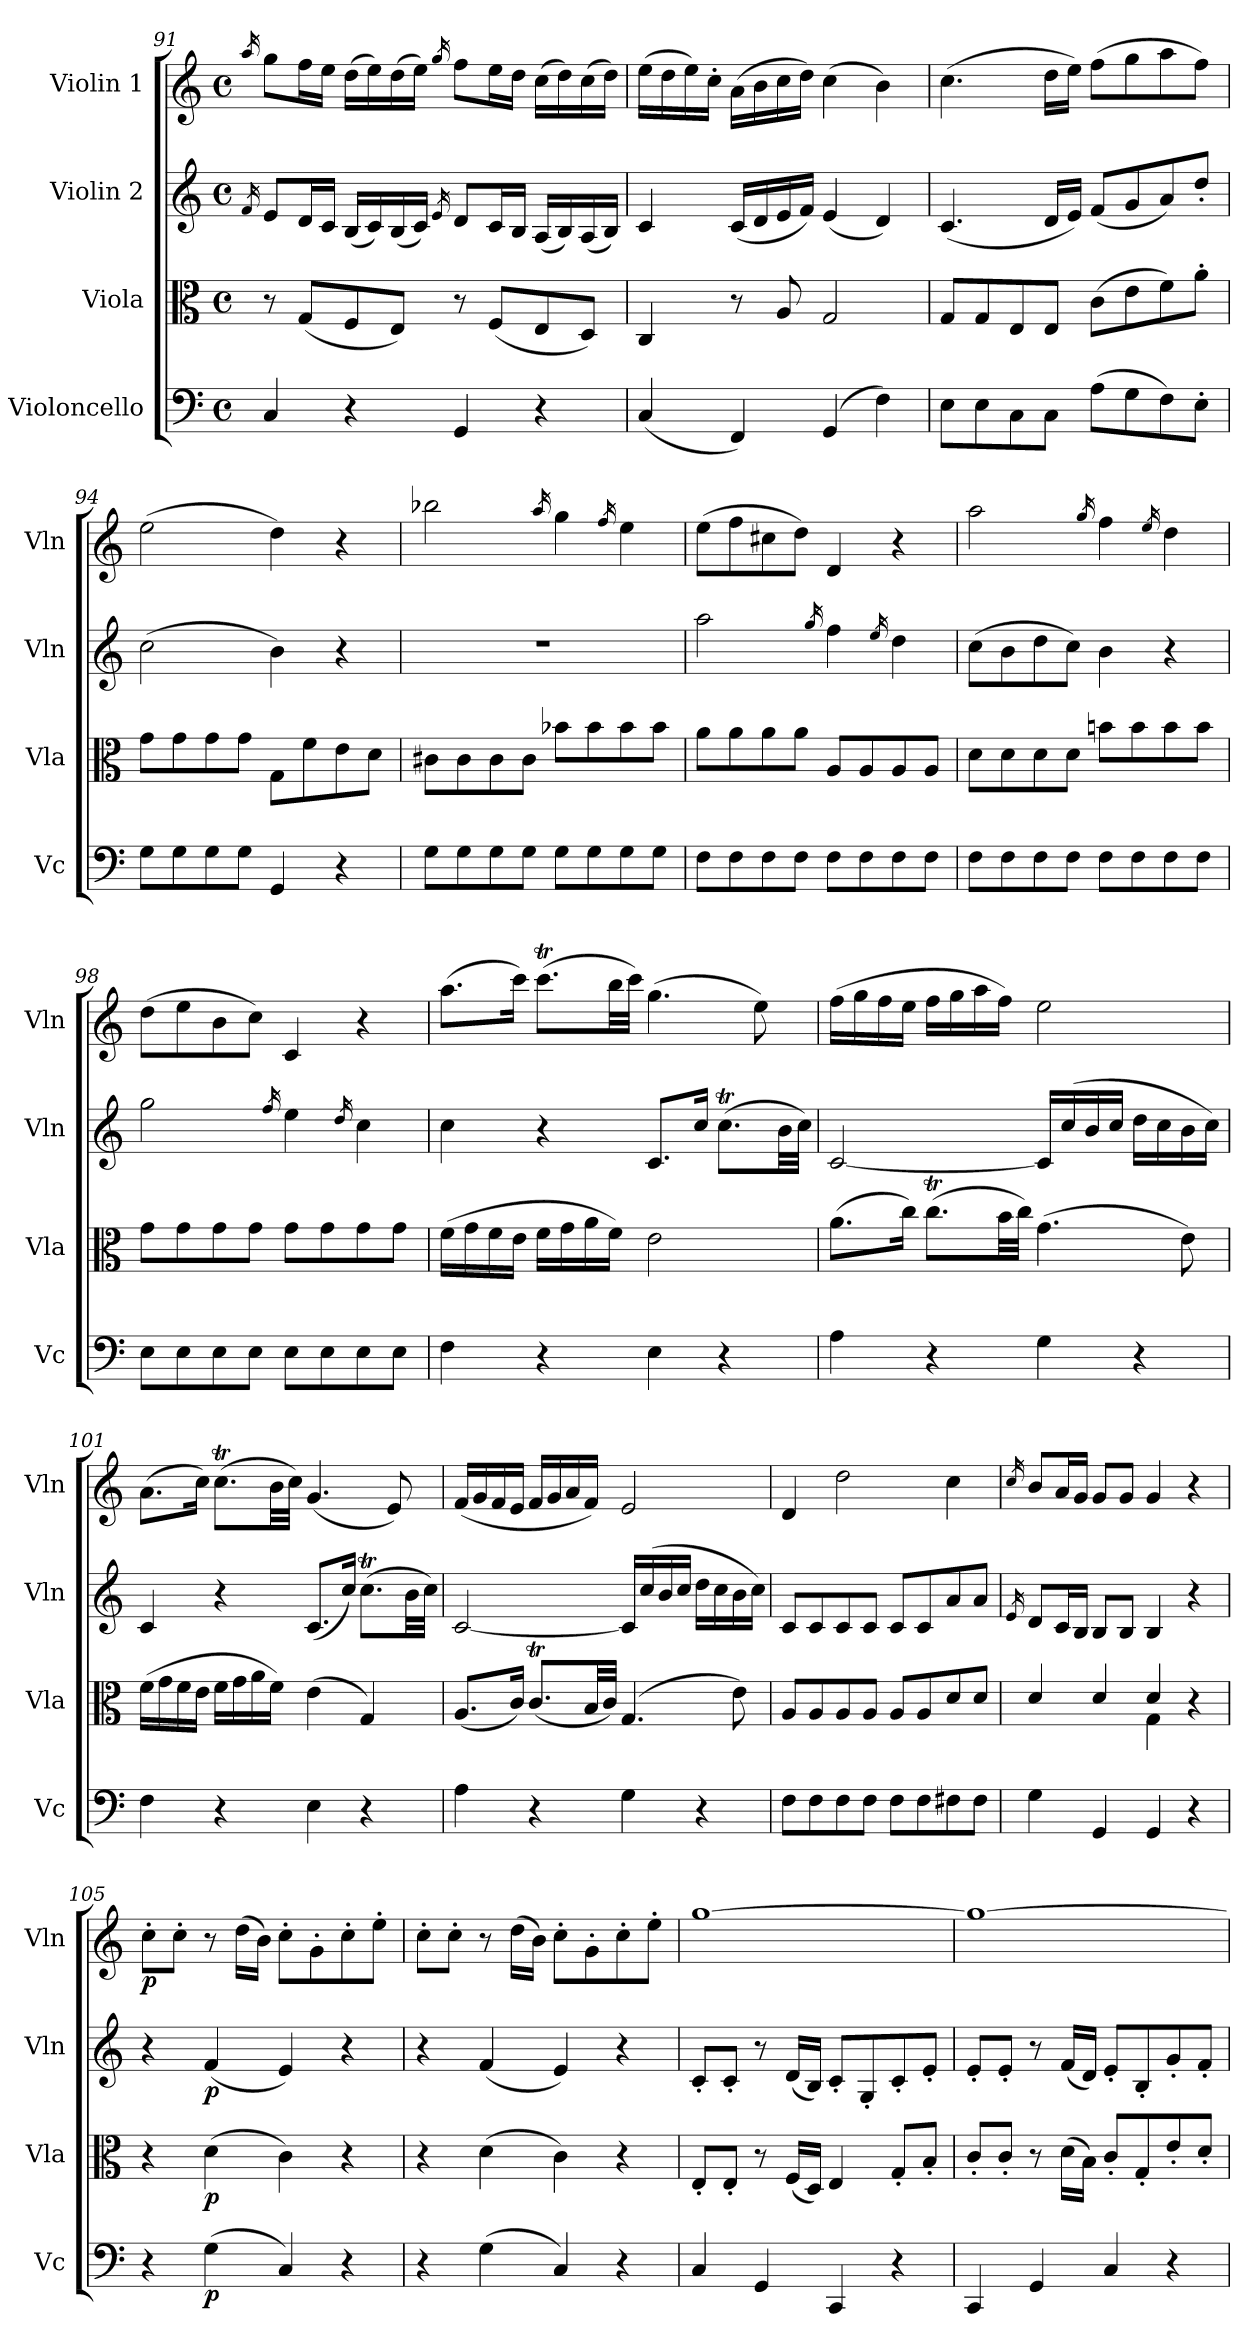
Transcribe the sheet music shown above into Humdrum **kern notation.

**kern	**dynam	**kern	**dynam	**kern	**dynam	**kern	**dynam
*part4	*part4	*part3	*part3	*part2	*part2	*part1	*part1
*staff4	*staff4	*staff3	*staff3	*staff2	*staff2	*staff1	*staff1
*I"Violoncello	*	*I"Viola	*	*I"Violin 2	*	*I"Violin 1	*
*I'Vc	*	*I'Vla	*	*I'Vln	*	*I'Vln	*
*clefF4	*	*clefC3	*	*clefG2	*	*clefG2	*
*k[]	*	*k[]	*	*k[]	*	*k[]	*
*M4/4	*	*M4/4	*	*M4/4	*	*M4/4	*
*met(c)	*	*met(c)	*	*met(c)	*	*met(c)	*
=91	=91	=91	=91	=91	=91	=91	=91
.	.	.	.	16qf/	.	16qaa/	.
4C/	.	8r	.	8e/L	.	8gg\L	.
.	.	(<8G/L	.	16d/L	.	16ff\L	.
.	.	.	.	16c/JJ	.	16ee\JJ	.
4r	.	8F/	.	(<16B/LL	.	(>16dd\LL	.
.	.	.	.	16c/)	.	16ee\)	.
.	.	8E/J)	.	(<16B/	.	(>16dd\	.
.	.	.	.	16c/JJ)	.	16ee\JJ)	.
.	.	.	.	16qe/	.	16qgg/	.
4GG/	.	8r	.	8d/L	.	8ff\L	.
.	.	(<8F/L	.	16c/L	.	16ee\L	.
.	.	.	.	16B/JJ	.	16dd\JJ	.
4r	.	8E/	.	(<16A/LL	.	(>16cc\LL	.
.	.	.	.	16B/)	.	16dd\)	.
.	.	8D/J)	.	(<16A/	.	(>16cc\	.
.	.	.	.	16B/JJ)	.	16dd\JJ)	.
=92	=92	=92	=92	=92	=92	=92	=92
(<4C/	.	4C/	.	4c/	.	(>16ee\LL	.
.	.	.	.	.	.	16dd\	.
.	.	.	.	.	.	16ee\)	.
.	.	.	.	.	.	16cc'\JJ	.
4FF/)	.	8r	.	(<16c/LL	.	(>16a\LL	.
.	.	.	.	16d/	.	16b\	.
.	.	8A/	.	16e/	.	16cc\	.
.	.	.	.	16f/JJ)	.	16dd\JJ)	.
(>4GG/	.	2G/	.	(<4e/	.	(>4cc\	.
4F\)	.	.	.	4d/)	.	4b\)	.
!!LO:LB:g=z
=93	=93	=93	=93	=93	=93	=93	=93
8E\L	.	8G/L	.	(<4.c/	.	(>4.cc\	.
8E\	.	8G/	.	.	.	.	.
8C\	.	8E/	.	.	.	.	.
8C\J	.	8E/J	.	16d/LL	.	16dd\LL	.
.	.	.	.	16e/JJ)	.	16ee\JJ)	.
(>8A\L	.	(>8c\L	.	(<8f/L	.	(>8ff\L	.
8G\	.	8e\	.	8g/	.	8gg\	.
8F\)	.	8f\)	.	8a/)	.	8aa\	.
8E'\J	.	8a'\J	.	8dd'/J	.	8ff\J)	.
=94	=94	=94	=94	=94	=94	=94	=94
8G\L	.	8g\L	.	(>2cc\	.	(>2ee\	.
8G\	.	8g\	.	.	.	.	.
8G\	.	8g\	.	.	.	.	.
8G\J	.	8g\J	.	.	.	.	.
4GG/	.	8G\L	.	4b\)	.	4dd\)	.
.	.	8f\	.	.	.	.	.
4r	.	8e\	.	4r	.	4r	.
.	.	8d\J	.	.	.	.	.
=95	=95	=95	=95	=95	=95	=95	=95
8G\L	.	8c#X\L	.	1r	.	2bb-X\	.
8G\	.	8c#\	.	.	.	.	.
8G\	.	8c#\	.	.	.	.	.
8G\J	.	8c#\J	.	.	.	.	.
.	.	.	.	.	.	16qaa/	.
8G\L	.	8b-X\L	.	.	.	4gg\	.
8G\	.	8b-\	.	.	.	.	.
.	.	.	.	.	.	16qff/	.
8G\	.	8b-\	.	.	.	4ee\	.
8G\J	.	8b-\J	.	.	.	.	.
=96	=96	=96	=96	=96	=96	=96	=96
8F\L	.	8a\L	.	2aa\	.	(>8ee\L	.
8F\	.	8a\	.	.	.	8ff\	.
8F\	.	8a\	.	.	.	8cc#X\	.
8F\J	.	8a\J	.	.	.	8dd\J)	.
.	.	.	.	16qgg/	.	.	.
8F\L	.	8A/L	.	4ff\	.	4d/	.
8F\	.	8A/	.	.	.	.	.
.	.	.	.	16qee/	.	.	.
8F\	.	8A/	.	4dd\	.	4r	.
8F\J	.	8A/J	.	.	.	.	.
=97	=97	=97	=97	=97	=97	=97	=97
8F\L	.	8d\L	.	(>8cc\L	.	2aa\	.
8F\	.	8d\	.	8b\	.	.	.
8F\	.	8d\	.	8dd\	.	.	.
8F\J	.	8d\J	.	8cc\J)	.	.	.
.	.	.	.	.	.	16qgg/	.
8F\L	.	8bn\L	.	4b\	.	4ff\	.
8F\	.	8b\	.	.	.	.	.
.	.	.	.	.	.	16qee/	.
8F\	.	8b\	.	4r	.	4dd\	.
8F\J	.	8b\J	.	.	.	.	.
=98	=98	=98	=98	=98	=98	=98	=98
8E\L	.	8g\L	.	2gg\	.	(>8dd\L	.
8E\	.	8g\	.	.	.	8ee\	.
8E\	.	8g\	.	.	.	8b\	.
8E\J	.	8g\J	.	.	.	8cc\J)	.
.	.	.	.	16qff/	.	.	.
8E\L	.	8g\L	.	4ee\	.	4c/	.
8E\	.	8g\	.	.	.	.	.
.	.	.	.	16qdd/	.	.	.
8E\	.	8g\	.	4cc\	.	4r	.
8E\J	.	8g\J	.	.	.	.	.
=99	=99	=99	=99	=99	=99	=99	=99
4F\	.	(>16f\LL	.	4cc\	.	(>8.aa\L	.
.	.	16g\	.	.	.	.	.
.	.	16f\	.	.	.	.	.
.	.	16e\JJ	.	.	.	16ccc\Jk)	.
4r	.	16f\LL	.	4r	.	(>8.cccT\L	.
.	.	16g\	.	.	.	.	.
.	.	16a\	.	.	.	.	.
.	.	16f\JJ)	.	.	.	32bb\LL	.
.	.	.	.	.	.	32ccc\JJJ)	.
4E\	.	2e\	.	8.c/L	.	(>4.gg\	.
.	.	.	.	16cc/Jk	.	.	.
4r	.	.	.	(>8.ccT\L	.	.	.
.	.	.	.	.	.	8ee\)	.
.	.	.	.	32b\LL	.	.	.
.	.	.	.	32cc\JJJ)	.	.	.
!!LO:PB:g=z
=100	=100	=100	=100	=100	=100	=100	=100
4A\	.	(>8.a\L	.	[2c/	.	(>16ff\LL	.
.	.	.	.	.	.	16gg\	.
.	.	.	.	.	.	16ff\	.
.	.	16cc\Jk)	.	.	.	16ee\JJ	.
4r	.	(>8.ccT\L	.	.	.	16ff\LL	.
.	.	.	.	.	.	16gg\	.
.	.	.	.	.	.	16aa\	.
.	.	32b\LL	.	.	.	16ff\JJ)	.
.	.	32cc\JJJ)	.	.	.	.	.
4G\	.	(>4.g\	.	16c/LL]	.	2ee\	.
.	.	.	.	(>16cc/	.	.	.
.	.	.	.	16b/	.	.	.
.	.	.	.	16cc/JJ	.	.	.
4r	.	.	.	16dd\LL	.	.	.
.	.	.	.	16cc\	.	.	.
.	.	8e\)	.	16b\	.	.	.
.	.	.	.	16cc\JJ)	.	.	.
=101	=101	=101	=101	=101	=101	=101	=101
4F\	.	(>16f\LL	.	4c/	.	(>8.a\L	.
.	.	16g\	.	.	.	.	.
.	.	16f\	.	.	.	.	.
.	.	16e\JJ	.	.	.	16cc\Jk)	.
4r	.	16f\LL	.	4r	.	(>8.ccT\L	.
.	.	16g\	.	.	.	.	.
.	.	16a\	.	.	.	.	.
.	.	16f\JJ)	.	.	.	32b\LL	.
.	.	.	.	.	.	32cc\JJJ)	.
4E\	.	(>4e\	.	(<8.c/L	.	(<4.g/	.
.	.	.	.	16cc/Jk)	.	.	.
4r	.	4G/)	.	(>8.ccT\L	.	.	.
.	.	.	.	.	.	8e/)	.
.	.	.	.	32b\LL	.	.	.
.	.	.	.	32cc\JJJ)	.	.	.
=102	=102	=102	=102	=102	=102	=102	=102
4A\	.	(<8.A/L	.	[2c/	.	(<16f/LL	.
.	.	.	.	.	.	16g/	.
.	.	.	.	.	.	16f/	.
.	.	16c/Jk)	.	.	.	16e/JJ	.
4r	.	(<8.cT/L	.	.	.	16f/LL	.
.	.	.	.	.	.	16g/	.
.	.	.	.	.	.	16a/	.
.	.	32B/LL	.	.	.	16f/JJ)	.
.	.	32c/JJJ)	.	.	.	.	.
4G\	.	(>4.G/	.	16c/LL]	.	2e/	.
.	.	.	.	(>16cc/	.	.	.
.	.	.	.	16b/	.	.	.
.	.	.	.	16cc/JJ	.	.	.
4r	.	.	.	16dd\LL	.	.	.
.	.	.	.	16cc\	.	.	.
.	.	8e\)	.	16b\	.	.	.
.	.	.	.	16cc\JJ)	.	.	.
=103	=103	=103	=103	=103	=103	=103	=103
8F\L	.	8A/L	.	8c/L	.	4d/	.
8F\	.	8A/	.	8c/	.	.	.
8F\	.	8A/	.	8c/	.	2dd\	.
8F\J	.	8A/J	.	8c/J	.	.	.
8F\L	.	8A/L	.	8c/L	.	.	.
8F\	.	8A/	.	8c/	.	.	.
8F#X\	.	8d/	.	8a/	.	4cc\	.
8F#\J	.	8d/J	.	8a/J	.	.	.
=104	=104	=104	=104	=104	=104	=104	=104
.	.	.	.	16qe/	.	16qcc/	.
*	*	*^	*	*	*	*	*
4G\	.	4d/	2ryy	.	8d/L	.	8b/L	.
.	.	.	.	.	16c/L	.	16a/L	.
.	.	.	.	.	16B/JJ	.	16g/JJ	.
4GG/	.	4d/	.	.	8B/L	.	8g/L	.
.	.	.	.	.	8B/J	.	8g/J	.
4GG/	.	4d/	4G\	.	4B/	.	4g/	.
4r	.	4r	4ryy	.	4r	.	4r	.
=105	=105	=105	=105	=105	=105	=105	=105	=105
!	!	!	!	!	!	!	!	!LO:DY:b
*	*	*v	*v	*	*	*	*	*
4r	.	4r	.	4r	.	8cc'\L	p
.	.	.	.	.	.	8cc'\J	.
!	!LO:DY:b	!	!LO:DY:b	!	!LO:DY:b	!	!
(>4G\	p	(>4d\	p	(<4f/	p	8r	.
.	.	.	.	.	.	(>16dd\LL	.
.	.	.	.	.	.	16b\JJ)	.
4C/)	.	4c\)	.	4e/)	.	8cc'\L	.
.	.	.	.	.	.	8g'\	.
4r	.	4r	.	4r	.	8cc'\	.
.	.	.	.	.	.	8ee'\J	.
!!LO:LB:g=z
=106	=106	=106	=106	=106	=106	=106	=106
4r	.	4r	.	4r	.	8cc'\L	.
.	.	.	.	.	.	8cc'\J	.
(>4G\	.	(>4d\	.	(<4f/	.	8r	.
.	.	.	.	.	.	(>16dd\LL	.
.	.	.	.	.	.	16b\JJ)	.
4C/)	.	4c\)	.	4e/)	.	8cc'\L	.
.	.	.	.	.	.	8g'\	.
4r	.	4r	.	4r	.	8cc'\	.
.	.	.	.	.	.	8ee'\J	.
=107	=107	=107	=107	=107	=107	=107	=107
4C/	.	8E'/L	.	8c'/L	.	[1gg	.
.	.	8E'/J	.	8c'/J	.	.	.
4GG/	.	8r	.	8r	.	.	.
.	.	(<16F/LL	.	(<16d/LL	.	.	.
.	.	16D/JJ)	.	16B/JJ)	.	.	.
4CC/	.	4E/	.	8c'/L	.	.	.
.	.	.	.	8G'/	.	.	.
4r	.	8G'/L	.	8c'/	.	.	.
.	.	8B'/J	.	8e'/J	.	.	.
=108	=108	=108	=108	=108	=108	=108	=108
4CC/	.	8c'/L	.	8e'/L	.	1gg_	.
.	.	8c'/J	.	8e'/J	.	.	.
4GG/	.	8r	.	8r	.	.	.
.	.	(>16d\LL	.	(<16f/LL	.	.	.
.	.	16B\JJ)	.	16d/JJ)	.	.	.
4C/	.	8c'/L	.	8e'/L	.	.	.
.	.	8G'/	.	8B'/	.	.	.
4r	.	8e'/	.	8g'/	.	.	.
.	.	8d'/J	.	8f'/J	.	.	.
=	=	=	=	=	=	=	=
*-	*-	*-	*-	*-	*-	*-	*-
